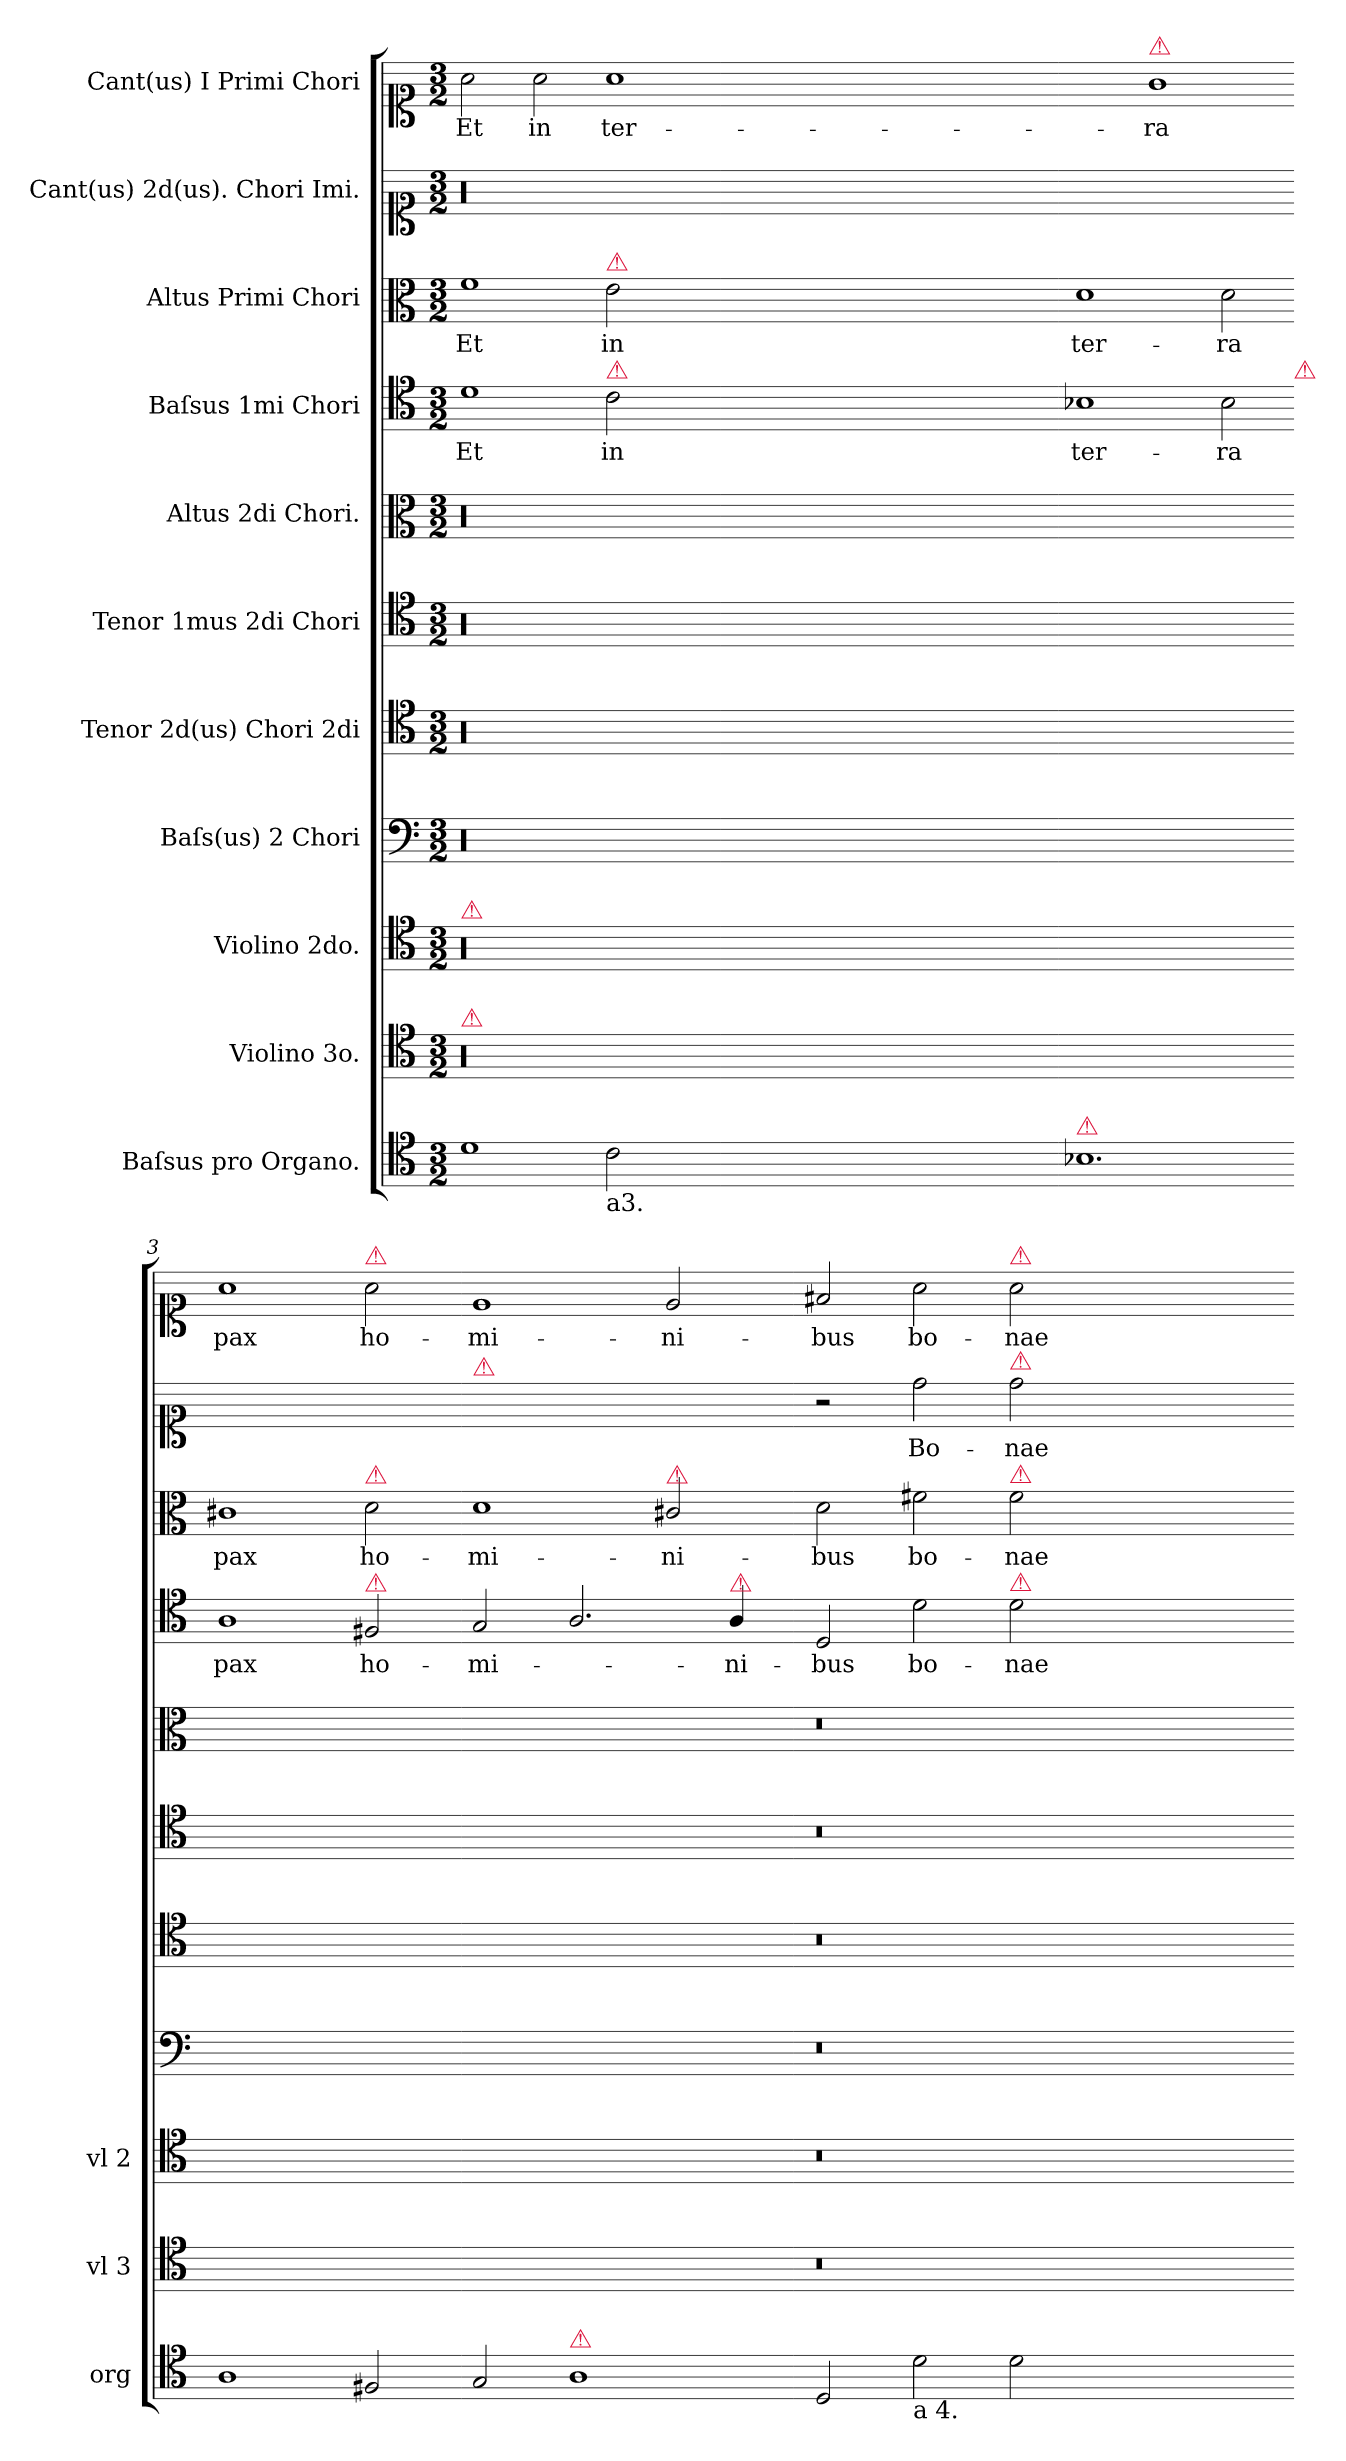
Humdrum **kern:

**kern	**kern	**kern	**kern	**kern	**kern	**kern	**kern	**text	**kern	**text	**kern	**text	**kern	**text
*part11	*part10	*part9	*part8	*part7	*part6	*part5	*part4	*part4	*part3	*part3	*part2	*part2	*part1	*part1
*staff11	*staff10	*staff9	*staff8	*staff7	*staff6	*staff5	*staff4	*staff4	*staff3	*staff3	*staff2	*staff2	*staff1	*staff1
*I"Baſsus pro Organo.	*I"Violino 3o.	*I"Violino 2do.	*I"Baſs(us) 2 Chori	*I"Tenor 2d(us) Chori 2di	*I"Tenor 1mus 2di Chori	*I"Altus 2di Chori.	*I"Baſsus 1mi Chori	*	*I"Altus Primi Chori	*	*I"Cant(us) 2d(us). Chori Imi.	*	*I"Cant(us) I Primi Chori	*
*I'org	*I'vl 3	*I'vl 2	*	*	*	*	*	*	*	*	*	*	*	*
*clefC4	*clefC4	*clefC4	*clefF4	*clefC4	*clefC4	*clefC3	*clefC4	*	*clefC3	*	*clefC1	*	*clefC1	*
*k[]	*k[]	*k[]	*k[]	*k[]	*k[]	*k[]	*k[]	*	*k[]	*	*k[]	*	*k[]	*
*D:dor	*D:dor	*D:dor	*D:dor	*D:dor	*D:dor	*D:dor	*D:dor	*	*D:dor	*	*D:dor	*	*D:dor	*
*M3/2	*M3/2	*M3/2	*M3/2	*M3/2	*M3/2	*M3/2	*M3/2	*	*M3/2	*	*M3/2	*	*M3/2	*
=1	=1	=1	=1	=1	=1	=1	=1	=1	=1	=1	=1	=1	=1	=1
!	!	!LO:TX:a:color=crimson:t=⚠	!	!	!	!	!	!	!	!	!	!	!	!
!	!LO:TX:a:color=crimson:t=⚠	!	!	!	!	!	!	!	!	!	!	!	!	!
1d	00.r	00.r	00.r	00.r	00.r	00.r	1d	Et	1f	Et	00.r	.	2a\	Et
.	.	.	.	.	.	.	.	.	.	.	.	.	2a\	in
!	!	!	!	!	!	!	!	!	!LO:TX:a:color=crimson:t=⚠	!	!	!	!	!
!	!	!	!	!	!	!	!LO:TX:a:color=crimson:t=⚠	!	!	!	!	!	!	!
!LO:TX:b:t=a3.	!	!	!	!	!	!	!	!	!	!	!	!	!	!
2c\	.	.	.	.	.	.	2c\	in	2e\	in	.	.	1a\	ter-
00ryy	.	.	.	.	.	.	00ryy	.	00ryy	.	.	.	.	.
.	.	.	.	.	.	.	.	.	.	.	.	.	00ryy	.
2ryy	.	.	.	.	.	.	2ryy	.	2ryy	.	.	.	.	.
=2-	=2-	=2-	=2-	=2-	=2-	=2-	=2-	=2-	=2-	=2-	=2-	=2-	=2-	=2-
!LO:TX:a:color=crimson:t=⚠	!	!	!	!	!	!	!	!	!	!	!	!	!	!
1.B-X	1.ryy	1.ryy	1.ryy	1.ryy	1.ryy	1.ryy	1B-X	ter-	1d	ter-	1.ryy	.	2ryy	.
!	!	!	!	!	!	!	!	!	!	!	!	!	!LO:TX:a:color=crimson:t=⚠	!
.	.	.	.	.	.	.	.	.	.	.	.	.	1g	-ra
.	.	.	.	.	.	.	2B-\	-ra	2d\	-ra	.	.	.	.
!	!	!	!	!	!	!	!LO:TX:a:color=crimson:t=⚠	!	!	!	!	!	!	!
=3-	=3-	=3-	=3-	=3-	=3-	=3-	=3-	=3-	=3-	=3-	=3-	=3-	=3-	=3-
1A	1.ryy	1.ryy	1.ryy	1.ryy	1.ryy	1.ryy	1A	pax	1c#X	pax	1.ryy	.	1a	pax
!	!	!	!	!	!	!	!	!	!	!	!	!	!LO:TX:a:color=crimson:t=⚠	!
!	!	!	!	!	!	!	!	!	!LO:TX:a:color=crimson:t=⚠	!	!	!	!	!
!	!	!	!	!	!	!	!LO:TX:a:color=crimson:t=⚠	!	!	!	!	!	!	!
2F#X/	.	.	.	.	.	.	2F#X/	ho-	2d\	ho-	.	.	2a\	ho-
=4-	=4-	=4-	=4-	=4-	=4-	=4-	=4-	=4-	=4-	=4-	=4-	=4-	=4-	=4-
!	!	!	!	!	!	!	!	!	!	!	!LO:TX:a:color=crimson:t=⚠	!	!	!
2G/	1.ryy	1.ryy	1.ryy	1.ryy	1.ryy	1.ryy	2G/	-mi-	1d	-mi-	1.ryy	.	1e	-mi-
!LO:TX:a:color=crimson:t=⚠	!	!	!	!	!	!	!	!	!	!	!	!	!	!
1A	.	.	.	.	.	.	2.A/	.	.	.	.	.	.	.
!	!	!	!	!	!	!	!	!	!LO:TX:a:color=crimson:t=⚠	!	!	!	!	!
.	.	.	.	.	.	.	.	.	2c#X/	-ni-	.	.	2e/	-ni-
!	!	!	!	!	!	!	!LO:TX:a:color=crimson:t=⚠	!	!	!	!	!	!	!
.	.	.	.	.	.	.	4A/	-ni-	.	.	.	.	.	.
=5-	=5-	=5-	=5-	=5-	=5-	=5-	=5-	=5-	=5-	=5-	=5-	=5-	=5-	=5-
2D/	0.r	0.r	0.r	0.r	0.r	0.r	2D/	-bus	2d\	-bus	2r	.	2f#X/	-bus
!LO:TX:b:t=a 4.	!	!	!	!	!	!	!	!	!	!	!	!	!	!
2d\	.	.	.	.	.	.	2d\	bo-	2f#X\	bo-	2dd\	Bo-	2a\	bo-
!	!	!	!	!	!	!	!	!	!	!	!	!	!LO:TX:a:color=crimson:t=⚠	!
!	!	!	!	!	!	!	!	!	!	!	!LO:TX:a:color=crimson:t=⚠	!	!	!
!	!	!	!	!	!	!	!	!	!LO:TX:a:color=crimson:t=⚠	!	!	!	!	!
!	!	!	!	!	!	!	!LO:TX:a:color=crimson:t=⚠	!	!	!	!	!	!	!
2d\	.	.	.	.	.	.	2d\	-nae	2f#\	-nae	2dd\	-nae	2a\	-nae
1.ryy	.	.	.	.	.	.	1.ryy	.	1.ryy	.	1.ryy	.	1.ryy	.
=-	=-	=-	=-	=-	=-	=-	=-	=-	=-	=-	=-	=-	=-	=-
*-	*-	*-	*-	*-	*-	*-	*-	*-	*-	*-	*-	*-	*-	*-
